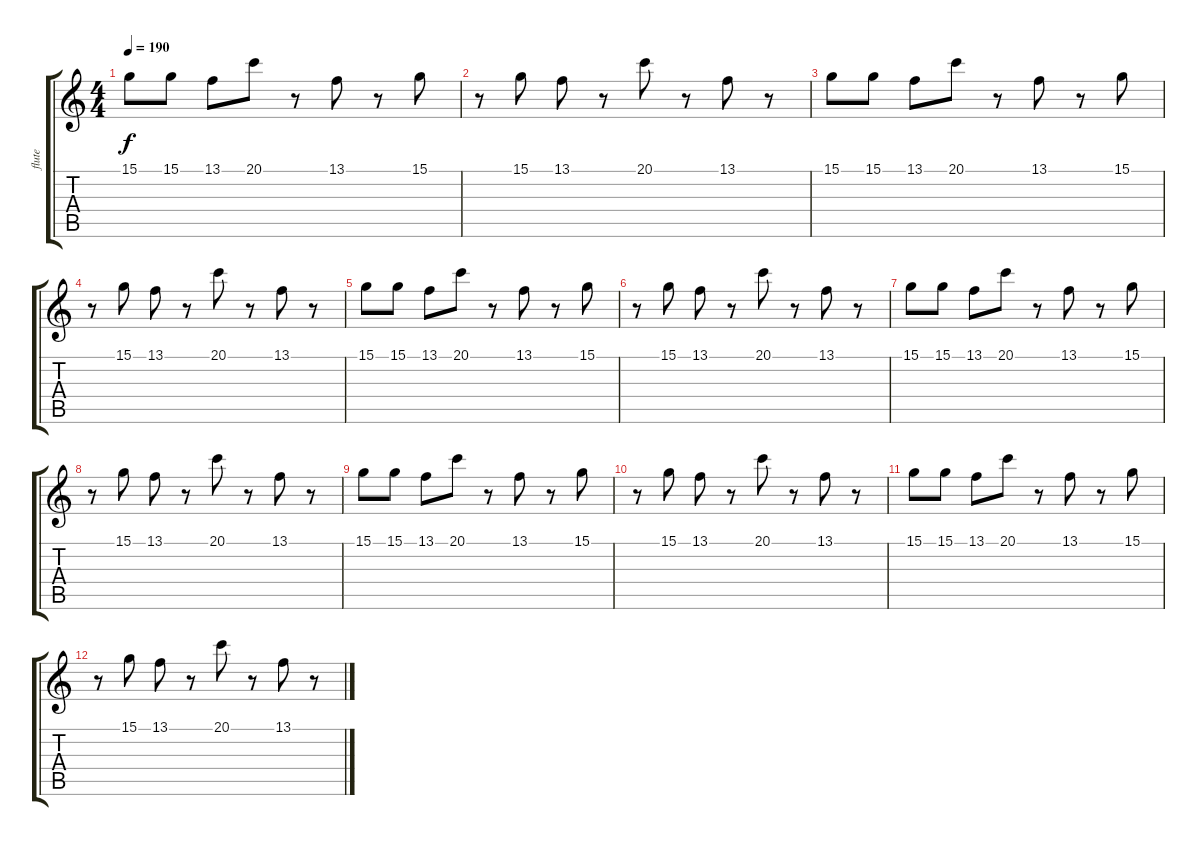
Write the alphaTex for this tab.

\track ("flute" "flute") {instrument flute}
\staff {score tabs}
\tuning (E4 B3 G3 D3 A2 E2) {hide}
\ts (4 4)
\tempo 190
\clef g2
\ks c
15.1.8{dy f} 15.1.8 13.1.8 20.1.8 r.8 13.1.8 r.8 15.1.8 |
r.8 15.1.8 13.1.8 r.8 20.1.8 r.8 13.1.8 r.8 |
15.1.8 15.1.8 13.1.8 20.1.8 r.8 13.1.8 r.8 15.1.8 |
r.8 15.1.8 13.1.8 r.8 20.1.8 r.8 13.1.8 r.8 |
15.1.8 15.1.8 13.1.8 20.1.8 r.8 13.1.8 r.8 15.1.8 |
r.8 15.1.8 13.1.8 r.8 20.1.8 r.8 13.1.8 r.8 |
15.1.8 15.1.8 13.1.8 20.1.8 r.8 13.1.8 r.8 15.1.8 |
r.8 15.1.8 13.1.8 r.8 20.1.8 r.8 13.1.8 r.8 |
15.1.8 15.1.8 13.1.8 20.1.8 r.8 13.1.8 r.8 15.1.8 |
r.8 15.1.8 13.1.8 r.8 20.1.8 r.8 13.1.8 r.8 |
15.1.8 15.1.8 13.1.8 20.1.8 r.8 13.1.8 r.8 15.1.8 |
r.8 15.1.8 13.1.8 r.8 20.1.8 r.8 13.1.8 r.8
